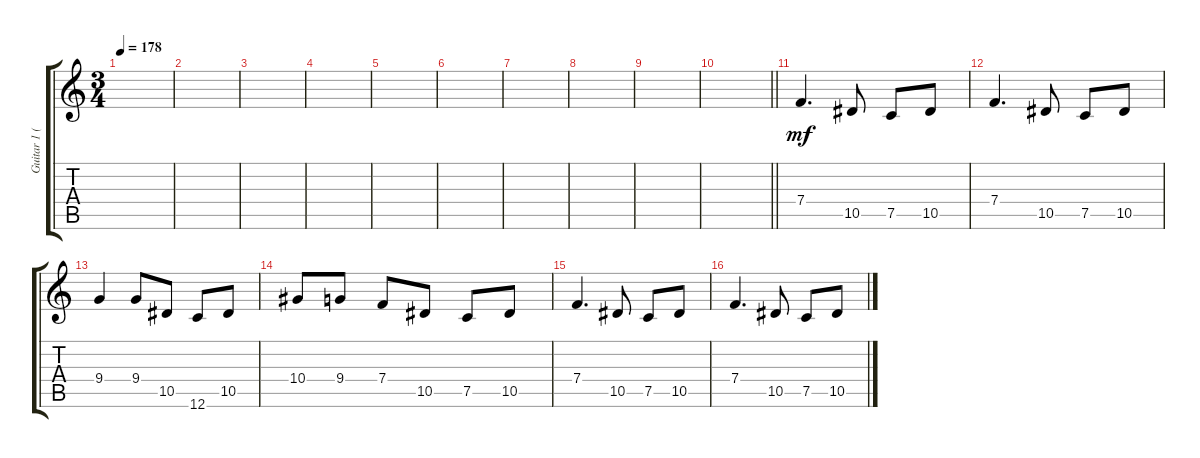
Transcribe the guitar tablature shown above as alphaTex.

\track ("Guitar 1 (Lead)" "Guitar 1 (") {instrument distortionguitar}
\staff {score tabs}
\tuning (C4 G3 Eb3 Bb2 F2 C2) {hide}
\ts (3 4)
\tempo 178
\clef g2
\ks c
|
|
|
|
|
|
|
|
|
\barLineRight lightlight
|
7.4.4{d dy mf balance 2} 10.5.8 7.5.8 10.5.8 |
7.4.4{d} 10.5.8 7.5.8 10.5.8 |
9.4.4 9.4.8 10.5.8 12.6.8 10.5.8 |
10.4.8 9.4.8 7.4.8 10.5.8 7.5.8 10.5.8 |
7.4.4{d} 10.5.8 7.5.8 10.5.8 |
7.4.4{d} 10.5.8 7.5.8 10.5.8
